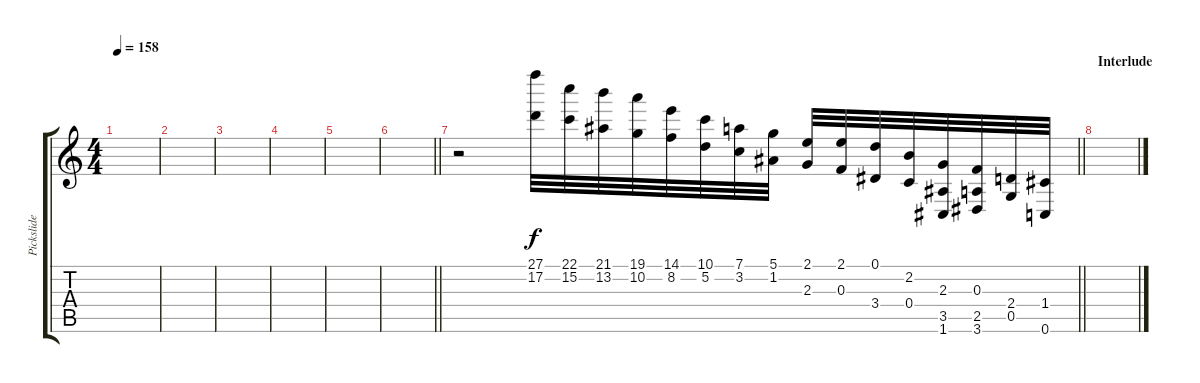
\track ("Pickslide" "Pickslide") {instrument distortionguitar}
\staff {score tabs}
\tuning (D4 A3 F3 C3 G2 C2) {hide}
\ts (4 4)
\tempo 158
\clef g2
\ks c
|
|
|
|
|
\barLineRight lightlight
|
\barLineRight lightlight
r.2 (27.1 17.2).32 (22.1 15.2).32 (21.1 13.2).32 (19.1 10.2).32 (14.1 8.2).32 (10.1 5.2).32 (7.1 3.2).32 (5.1 1.2).32 (2.1 2.3).32 (2.1 0.3).32 (0.1 3.4).32 (2.2 0.4).32 (2.3 3.5 1.6).32 (0.3 2.5 3.6).32 (2.4 0.5).32 (1.4 0.6).32 |
\section ("" "Interlude")
